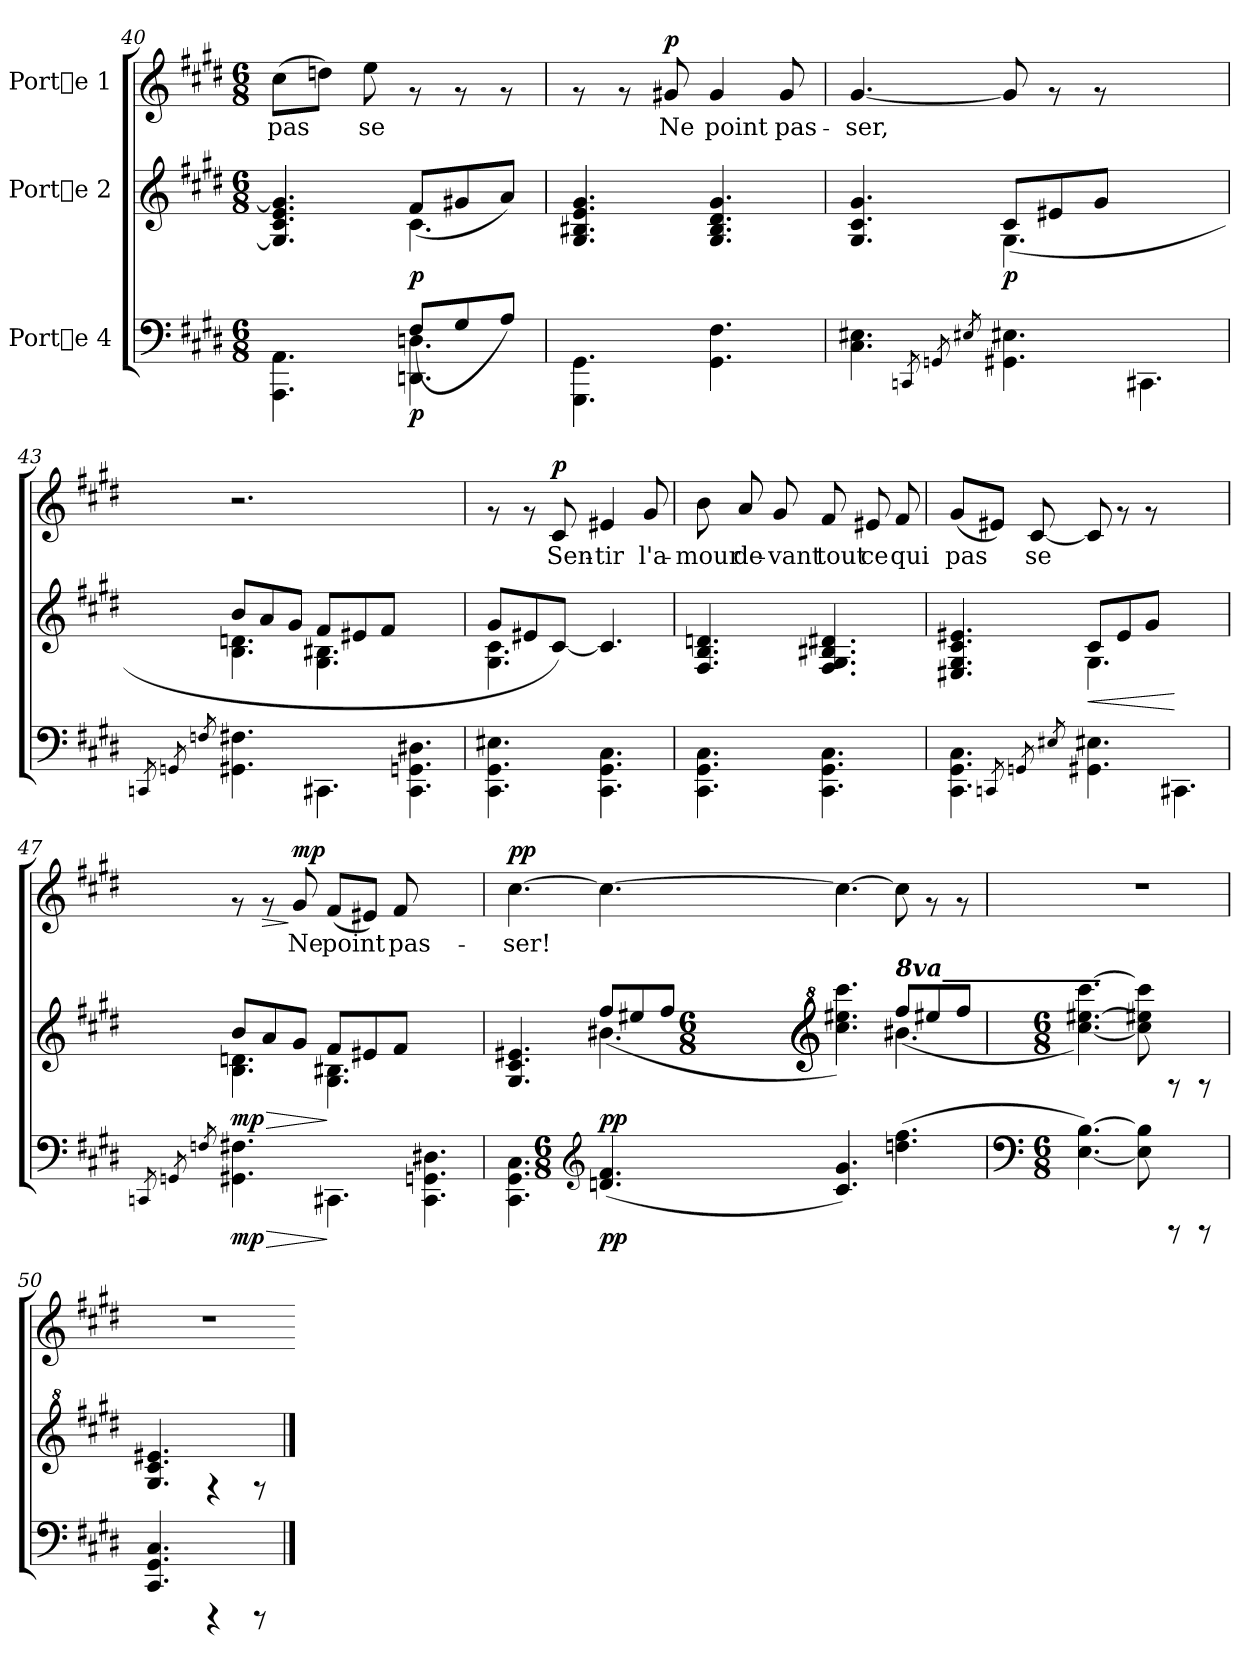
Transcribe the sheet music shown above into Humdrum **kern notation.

**kern	**dynam	**kern	**dynam	**kern	**text	**dynam
*part3	*part3	*part2	*part2	*part1	*part1	*part1
*staff3	*staff3	*staff2	*staff2	*staff1	*staff1	*staff1
*I"Porte 4	*	*I"Porte 2	*	*I"Porte 1	*	*
!!LO:LB:g=z
*clefF4	*	*clefG2	*	*clefG2	*	*
*k[f#c#g#d#]	*	*k[f#c#g#d#]	*	*k[f#c#g#d#]	*	*
*E:	*	*E:	*	*E:	*	*
*M6/8	*	*M6/8	*	*M6/8	*	*
=40	=40	=40	=40	=40	=40	=40
*^	*	*^	*	*	*	*
!	!	!	!	!	!	!	!LO:LY:b	!
4.AA\ 4.AAA\	4.ryy	.	4.gn/] 4.e/ 4.c#/ 4.Gn/]	4.ryy	.	(>8cc#\L	pas-	.
!	!	!	!	!	!	!	!LO:LY:b	!
.	.	.	.	.	.	8ddn\J)	-	.
!	!	!	!	!	!	!	!LO:LY:b	!
.	.	.	.	.	.	8ee\	se	.
!	!	!LO:DY:b	!	!	!LO:DY:b	!	!	!
4.Dn\ 4.DDn\	(>8F#/L	p	4.c#\	(>8f#/L	p	8rf	.	.
.	8G#/	.	.	8g#X/	.	8rf	.	.
.	8A/J)	.	.	8a/J)	.	8rf	.	.
*v	*v	*	*	*	*	*	*	*
*	*	*v	*v	*	*	*	*
=41	=41	=41	=41	=41	=41	=41
4.GG#\ 4.GGG#\	.	4.g#/ 4.e/ 4.B#X/ 4.G#/	.	8rf	.	.
.	.	.	.	8rf	.	.
!	!	!	!	!	!LO:LY:b	!LO:DY:a
.	.	.	.	8g#X/	Ne	p
!	!	!	!	!	!LO:LY:b	!
4.F#\ 4.GG#\	.	4.g#/ 4.d#/ 4.B#/ 4.G#/	.	4g#/	point	.
!	!	!	!	!	!LO:LY:b	!
.	.	.	.	8g#/	pas-	.
=42	=42	=42	=42	=42	=42	=42
*	*	*^	*	*	*	*
!	!	!	!	!	!	!LO:LY:b	!
4.E#X\ 4.C#\	.	4.g#/ 4.c#/ 4.G#/	4.ryy	.	[<4.g#/	-ser,	.
8qCCn/	.	.	.	.	.	.	.
8qGGn/	.	.	.	.	.	.	.
8qE#X/	.	.	.	.	.	.	.
!	!	!	!	!LO:DY:b	!	!LO:LY:b	!
4.E#X\ 4.GG#X\	.	4.G#\	(>8c#/L	p	8g#/]	.	.
.	.	.	8e#X/	.	8rf	.	.
.	.	.	8g#/J	.	8rf	.	.
4.CC#X\	.	4.ryy	4.ryy	.	4.ryy	.	.
!!LO:PB:g=z
=43	=43	=43	=43	=43	=43	=43	=43
8qCCn/	.	.	.	.	.	.	.
8qGGn/	.	.	.	.	.	.	.
8qFn/	.	.	.	.	.	.	.
4.F#X\ 4.GG#X\	.	4.dn\ 4.B\	8b/L	.	2.r	.	.
.	.	.	8a/	.	.	.	.
.	.	.	8g#/J	.	.	.	.
4.CC#X\	.	4.B#X\ 4.G#\	8f#/L	.	.	.	.
.	.	.	8e#X/	.	.	.	.
.	.	.	8f#/J	.	.	.	.
4.D#X\ 4.GG\ 4.CC#\	.	4.ryy	4.ryy	.	4.ryy	.	.
=44	=44	=44	=44	=44	=44	=44	=44
4.E#X\ 4.GG#\ 4.CC#\	.	4.c#\ 4.G#\	8g#/L	.	8rf	.	.
.	.	.	8e#X/	.	8rf	.	.
!	!	!	!	!	!	!LO:LY:b	!LO:DY:a
.	.	.	[<8c#/J)	.	8c#/	Sen-	p
!	!	!	!	!	!	!LO:LY:b	!
4.C#\ 4.GG#\ 4.CC#\	.	4.c#/]	4.ryy	.	4e#X/	-tir	.
!	!	!	!	!	!	!LO:LY:b	!
.	.	.	.	.	8g#/	l'a-	.
*	*	*v	*v	*	*	*	*
=45	=45	=45	=45	=45	=45	=45
!	!	!	!	!	!LO:LY:b	!
4.C#\ 4.GG#\ 4.CC#\	.	4.dn/ 4.B/ 4.F#/	.	8b\	-mour	.
!	!	!	!	!	!LO:LY:b	!
.	.	.	.	8a/	de-	.
!	!	!	!	!	!LO:LY:b	!
.	.	.	.	8g#/	-vant	.
!	!	!	!	!	!LO:LY:b	!
4.C#\ 4.GG#\ 4.CC#\	.	4.d#X/ 4.B#X/ 4.G#/ 4.F#/	.	8f#/	tout	.
!	!	!	!	!	!LO:LY:b	!
.	.	.	.	8e#X/	ce	.
!	!	!	!	!	!LO:LY:b	!
.	.	.	.	8f#/	qui	.
!!LO:LB:g=z
=46	=46	=46	=46	=46	=46	=46
*	*	*^	*	*	*	*
!	!	!	!	!	!	!LO:LY:b	!
4.C#\ 4.GG#\ 4.CC#\	.	4.e#X/ 4.c#/ 4.G#/ 4.E#X/	4.ryy	.	(>8g#/L	pas-	.
!	!	!	!	!	!	!LO:LY:b	!
.	.	.	.	.	8e#X/J)	-	.
!	!	!	!	!	!	!LO:LY:b	!
.	.	.	.	.	[<8c#/	se	.
8qCCn/	.	.	.	.	.	.	.
8qGGn/	.	.	.	.	.	.	.
8qE#X/	.	.	.	.	.	.	.
!	!	!	!	!LO:HP:b	!	!LO:LY:b	!
4.E#X\ 4.GG#X\	.	4.G#\	8c#/L	<	8c#/]	.	.
.	.	.	8e#/	.	8rf	.	.
.	.	.	8g#/J	.	8rf	.	.
4.CC#X\	.	4.ryy	4.ryy	[	4.ryy	.	.
=47	=47	=47	=47	=47	=47	=47	=47
8qCCn/	.	.	.	.	.	.	.
8qGGn/	.	.	.	.	.	.	.
8qFn/	.	.	.	.	.	.	.
!	!LO:HP:b	!	!	!LO:HP:b	!	!	!
!	!LO:DY:n=1:b	!	!	!LO:DY:n=1:b	!	!	!
4.F#X\ 4.GG#X\	> mp	4.dn\ 4.B\	8b/L	> mp	8rf	.	.
!	!	!	!	!	!	!	!LO:HP:b
.	.	.	8a/	.	8rf	.	>
!	!	!	!	!	!	!LO:LY:b	!LO:DY:n=1:a
.	.	.	8g#/J	.	8g#/	Ne	] mp
!	!	!	!	!	!	!LO:LY:b	!
4.CC#X\	]	4.B#X\ 4.G#\	8f#/L	]	(>8f#/L	point	.
!	!	!	!	!	!	!LO:LY:b	!
.	.	.	8e#X/	.	8e#X/J)	.	.
!	!	!	!	!	!	!LO:LY:b	!
.	.	.	8f#/J	.	8f#/	pas-	.
4.D#X\ 4.GG\ 4.CC#\	.	4.ryy	4.ryy	.	4.ryy	.	.
!!LO:LB:g=z
=48	=48	=48	=48	=48	=48	=48	=48
!	!	!	!	!	!	!LO:LY:b	!LO:DY:a
4.C#\ 4.GG#\ 4.CC#\	.	4.e#X/ 4.c#/ 4.G#/	4.ryy	.	[>4.cc#\	-ser!	pp
*clefG2	*	*	*	*	*	*	*
*M6/8	*	*	*	*	*	*	*
!	!LO:DY:b	!	!	!LO:DY:b	!	!	!
(>4.f#/ 4.dn/	pp	4.b#X\	(>8ff#/L	pp	4.cc#\_>	.	.
.	.	.	8ee#X/	.	.	.	.
.	.	.	8ff#/J	.	.	.	.
*	*	*clefG^2	*	*	*	*	*
*	*	*M6/8	*	*	*	*	*
4.g#/ 4.c#/)	.	4.cccc#\ 4.eee#X\ 4.ccc#\)	4.ryy	.	4.cc#\_>	.	.
!	!	!LO:TX:a:Bi:t=8va_____________	!	!	!	!	!
(>4.ff#\ 4.ddn\	.	4.bb#X\	(>8fff#/L	.	8cc#\]	.	.
.	.	.	8eee#X/	.	8rf	.	.
.	.	.	8fff#/J	.	8rf	.	.
*	*	*v	*v	*	*	*	*
!!LO:PB:g=z
=49	=49	=49	=49	=49	=49	=49
*clefF4	*	*	*	*	*	*
*M6/8	*	*M6/8	*	*	*	*
[>4.B\ [>4.E\)	.	[>4.cccc#\ [>4.eee#X\ [>4.ccc#\)	.	2.r	.	.
8B\] 8E\]	.	8cccc#\] 8eee#X\] 8ccc#\]	.	.	.	.
8rCCC	.	8rf	.	.	.	.
8rCCC	.	8rf	.	.	.	.
=50	=50	=50	=50	=50	=50	=50
4.C#/ 4.GG#/ 4.CC#/	.	4.ee#X/ 4.cc#/ 4.g#/	.	2.r	.	.
4rCCC	.	4rf	.	.	.	.
8rCCC	.	8rf	.	.	.	.
==	=	==	=	=	=	=
*-	*-	*-	*-	*-	*-	*-
